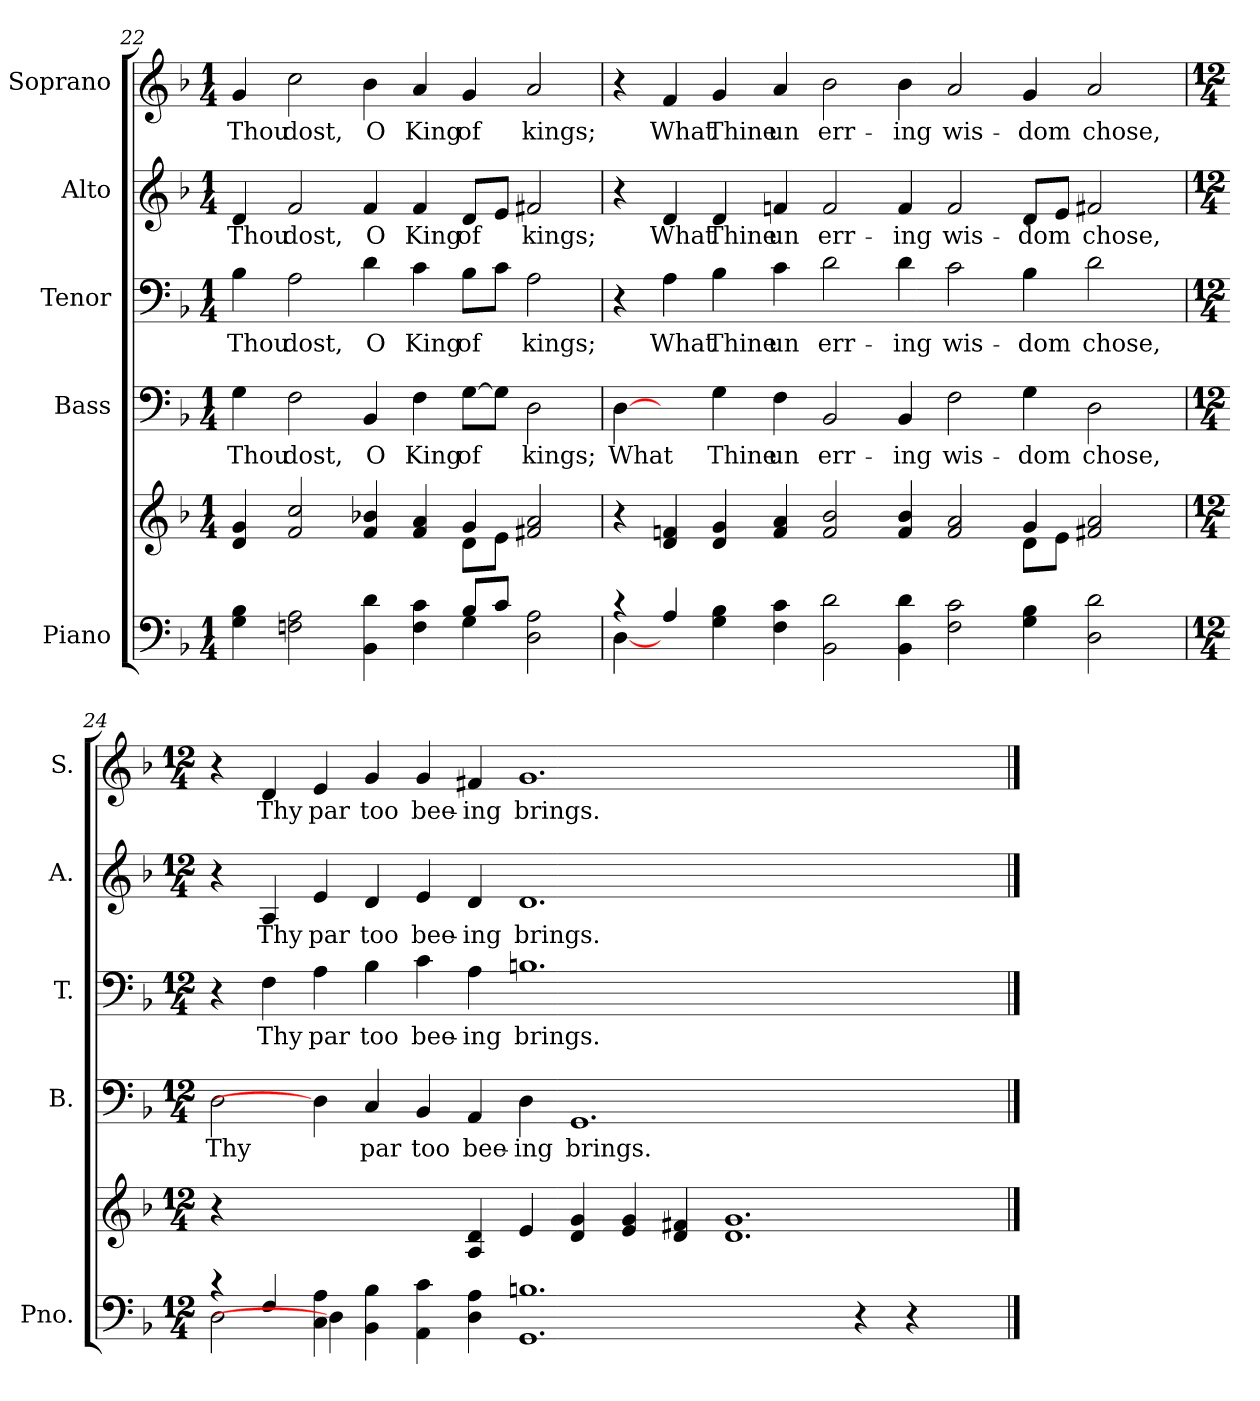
**kern	**kern	**kern	**text	**kern	**text	**kern	**text	**kern	**text
*part5	*part5	*part4	*part4	*part3	*part3	*part2	*part2	*part1	*part1
*staff6	*staff5	*staff4	*staff4	*staff3	*staff3	*staff2	*staff2	*staff1	*staff1
*I"Piano	*	*I"Bass	*	*I"Tenor	*	*I"Alto	*	*I"Soprano	*
*I'Pno.	*	*I'B.	*	*I'T.	*	*I'A.	*	*I'S.	*
!!LO:PB:g=z
*clefF4	*clefG2	*clefF4	*	*clefF4	*	*clefG2	*	*clefG2	*
*k[b-]	*k[b-]	*k[b-]	*	*k[b-]	*	*k[b-]	*	*k[b-]	*
*F:	*F:	*F:	*	*F:	*	*F:	*	*F:	*
*M1/4	*M1/4	*M1/4	*	*M1/4	*	*M1/4	*	*M1/4	*
=22	=22	=22	=22	=22	=22	=22	=22	=22	=22
*^	*^	*	*	*	*	*	*	*	*
!	!	!	!	!	!LO:LY:b:color=#000000	!	!	!	!	!	!
!	!	!	!	!	!	!	!LO:LY:b:color=#000000	!	!	!	!
!	!	!	!	!	!	!	!	!	!LO:LY:b:color=#000000	!	!
!	!	!	!	!	!	!	!	!	!	!	!LO:LY:b:color=#000000
4Gi\ 4B-i	4ryy	4di/ 4gi	4ryy	4Gi\	Thou	4B-i\	Thou	4di/	Thou	4gi/	Thou
!	!	!	!	!	!LO:LY:b:color=#000000	!	!	!	!	!	!
!	!	!	!	!	!	!	!LO:LY:b:color=#000000	!	!	!	!
!	!	!	!	!	!	!	!	!	!LO:LY:b:color=#000000	!	!
!	!	!	!	!	!	!	!	!	!	!	!LO:LY:b:color=#000000
2Fni\ 2Ai	2.ryy	2fi/ 2cci	2.ryy	2Fi\	dost,	2Ai\	dost,	2fi/	dost,	2cci\	dost,
!	!	!	!	!	!LO:LY:b:color=#000000	!	!	!	!	!	!
!	!	!	!	!	!	!	!LO:LY:b:color=#000000	!	!	!	!
!	!	!	!	!	!	!	!	!	!LO:LY:b:color=#000000	!	!
!	!	!	!	!	!	!	!	!	!	!	!LO:LY:b:color=#000000
4BB-i\ 4di	.	4fi/ 4b-Xi	.	4BB-i/	O	4di\	O	4fi/	O	4b-i\	O
!	!	!	!	!	!LO:LY:b:color=#000000	!	!	!	!	!	!
!	!	!	!	!	!	!	!LO:LY:b:color=#000000	!	!	!	!
!	!	!	!	!	!	!	!	!	!LO:LY:b:color=#000000	!	!
!	!	!	!	!	!	!	!	!	!	!	!LO:LY:b:color=#000000
4Fi\ 4ci	4ryy	4fi/ 4ai	4ryy	4Fi\	King	4ci\	King	4fi/	King	4ai/	King
!	!	!	!	!	!LO:LY:b:color=#000000	!	!	!	!	!	!
!	!	!	!	!	!	!	!LO:LY:b:color=#000000	!	!	!	!
!	!	!	!	!	!	!	!	!	!LO:LY:b:color=#000000	!	!
!	!	!	!	!	!	!	!	!	!	!	!LO:LY:b:color=#000000
8B-i/L	4Gi\	4gi/	8di\L	[>8Gi\L	of	8B-i\L	of	8di/L	of	4gi/	of
8ci/J	.	.	8ei\J	8Gi\J]	.	8ci\J	.	8ei/J	.	.	.
!	!	!	!	!	!LO:LY:b:color=#000000	!	!	!	!	!	!
!	!	!	!	!	!	!	!LO:LY:b:color=#000000	!	!	!	!
!	!	!	!	!	!	!	!	!	!LO:LY:b:color=#000000	!	!
!	!	!	!	!	!	!	!	!	!	!	!LO:LY:b:color=#000000
2Di\ 2Ai	2ryy	2f#Xi/ 2ai	2ryy	2Di\	kings;	2Ai\	kings;	2f#Xi/	kings;	2ai/	kings;
!!LO:PB:g=z
=23	=23	=23	=23	=23	=23	=23	=23	=23	=23	=23	=23
!	!	!	!	!	!LO:LY:b:color=#000000	!	!	!	!	!	!
4r	[4Di\	4r	4ryy	[4Di\	What	4r	.	4r	.	4r	.
!	!	!	!	!	!	!	!LO:LY:b:color=#000000	!	!	!	!
!	!	!	!	!	!	!	!	!	!LO:LY:b:color=#000000	!	!
!	!	!	!	!	!	!	!	!	!	!	!LO:LY:b:color=#000000
4Ai/	4ryy	4di/ 4fni	4ryy	4ryy	.	4Ai\	What	4di/	What	4fi/	What
!	!	!	!	!	!LO:LY:b:color=#000000	!	!	!	!	!	!
!	!	!	!	!	!	!	!LO:LY:b:color=#000000	!	!	!	!
!	!	!	!	!	!	!	!	!	!LO:LY:b:color=#000000	!	!
!	!	!	!	!	!	!	!	!	!	!	!LO:LY:b:color=#000000
4Gi\ 4B-i	4ryy	4di/ 4gi	4ryy	4Gi\	Thine	4B-i\	Thine	4di/	Thine	4gi/	Thine
!	!	!	!	!	!LO:LY:b:color=#000000	!	!	!	!	!	!
!	!	!	!	!	!	!	!LO:LY:b:color=#000000	!	!	!	!
!	!	!	!	!	!	!	!	!	!LO:LY:b:color=#000000	!	!
!	!	!	!	!	!	!	!	!	!	!	!LO:LY:b:color=#000000
4Fi\ 4ci	2.ryy	4fi/ 4ai	2.ryy	4Fi\	un	4ci\	un	4fni/	un	4ai/	un
!	!	!	!	!	!LO:LY:b:color=#000000	!	!	!	!	!	!
!	!	!	!	!	!	!	!LO:LY:b:color=#000000	!	!	!	!
!	!	!	!	!	!	!	!	!	!LO:LY:b:color=#000000	!	!
!	!	!	!	!	!	!	!	!	!	!	!LO:LY:b:color=#000000
2BB-i\ 2di	.	2fi/ 2b-i	.	2BB-i/	err-	2di\	err-	2fi/	err-	2b-i\	err-
!	!	!	!	!	!LO:LY:b:color=#000000	!	!	!	!	!	!
!	!	!	!	!	!	!	!LO:LY:b:color=#000000	!	!	!	!
!	!	!	!	!	!	!	!	!	!LO:LY:b:color=#000000	!	!
!	!	!	!	!	!	!	!	!	!	!	!LO:LY:b:color=#000000
4BB-i\ 4di	2.ryy	4fi/ 4b-i	2.ryy	4BB-i/	-ing	4di\	-ing	4fi/	-ing	4b-i\	-ing
!	!	!	!	!	!LO:LY:b:color=#000000	!	!	!	!	!	!
!	!	!	!	!	!	!	!LO:LY:b:color=#000000	!	!	!	!
!	!	!	!	!	!	!	!	!	!LO:LY:b:color=#000000	!	!
!	!	!	!	!	!	!	!	!	!	!	!LO:LY:b:color=#000000
2Fi\ 2ci	.	2fi/ 2ai	.	2Fi\	wis-	2ci\	wis-	2fi/	wis-	2ai/	wis-
!	!	!	!	!	!LO:LY:b:color=#000000	!	!	!	!	!	!
!	!	!	!	!	!	!	!LO:LY:b:color=#000000	!	!	!	!
!	!	!	!	!	!	!	!	!	!LO:LY:b:color=#000000	!	!
!	!	!	!	!	!	!	!	!	!	!	!LO:LY:b:color=#000000
4Gi\ 4B-i	2.ryy	4gi/	8di\L	4Gi\	-dom	4B-i\	-dom	8di/L	-dom	4gi/	-dom
.	.	.	8ei\J	.	.	.	.	8ei/J	.	.	.
!	!	!	!	!	!LO:LY:b:color=#000000	!	!	!	!	!	!
!	!	!	!	!	!	!	!LO:LY:b:color=#000000	!	!	!	!
!	!	!	!	!	!	!	!	!	!LO:LY:b:color=#000000	!	!
!	!	!	!	!	!	!	!	!	!	!	!LO:LY:b:color=#000000
2Di\ 2di	.	2f#Xi/ 2ai	4ryy	2Di\	chose,	2di\	chose,	2f#Xi/	chose,	2ai/	chose,
.	.	.	4ryy	.	.	.	.	.	.	.	.
*	*	*v	*v	*	*	*	*	*	*	*	*
!!LO:PB:g=z
=24	=24	=24	=24	=24	=24	=24	=24	=24	=24	=24
*M12/4	*	*M12/4	*M12/4	*	*M12/4	*	*M12/4	*	*M12/4	*
*	*	*^	*	*	*	*	*	*	*	*
!	!	!	!	!	!LO:LY:b:color=#000000	!	!	!	!	!	!
*	*	*v	*v	*	*	*	*	*	*	*	*
4r	2Di\	4r	2Di\	Thy	4r	.	4r	.	4r	.
!	!	!	!	!	!	!LO:LY:b:color=#000000	!	!	!	!
!	!	!	!	!	!	!	!	!LO:LY:b:color=#000000	!	!
!	!	!	!	!	!	!	!	!	!	!LO:LY:b:color=#000000
4Fi/	.	2ryy	.	.	4Fi\	Thy	4Ai/	Thy	4di/	Thy
!	!	!	!	!	!	!LO:LY:b:color=#000000	!	!	!	!
!	!	!	!	!	!	!	!	!LO:LY:b:color=#000000	!	!
!	!	!	!	!	!	!	!	!	!	!LO:LY:b:color=#000000
4Ci\ 4Ai	4Di\]	.	4Di\]	.	4Ai\	par	4ei/	par	4ei/	par
!	!	!	!	!LO:LY:b:color=#000000	!	!	!	!	!	!
!	!	!	!	!	!	!LO:LY:b:color=#000000	!	!	!	!
!	!	!	!	!	!	!	!	!LO:LY:b:color=#000000	!	!
!	!	!	!	!	!	!	!	!	!	!LO:LY:b:color=#000000
4BB-i\ 4B-i	2ryy	2ryy	4Ci/	par	4B-i\	too	4di/	too	4gi/	too
!	!	!	!	!LO:LY:b:color=#000000	!	!	!	!	!	!
!	!	!	!	!	!	!LO:LY:b:color=#000000	!	!	!	!
!	!	!	!	!	!	!	!	!LO:LY:b:color=#000000	!	!
!	!	!	!	!	!	!	!	!	!	!LO:LY:b:color=#000000
4AAi\ 4ci	.	.	4BB-i/	too	4ci\	bee-	4ei/	bee-	4gi/	bee-
!	!	!	!	!LO:LY:b:color=#000000	!	!	!	!	!	!
!	!	!	!	!	!	!LO:LY:b:color=#000000	!	!	!	!
!	!	!	!	!	!	!	!	!LO:LY:b:color=#000000	!	!
!	!	!	!	!	!	!	!	!	!	!LO:LY:b:color=#000000
4Di\ 4Ai	4ryy	4Ai/ 4di	4AAi/	bee-	4Ai\	-ing	4di/	-ing	4f#Xi/	-ing
!	!	!	!	!LO:LY:b:color=#000000	!	!	!	!	!	!
!	!	!	!	!	!	!LO:LY:b:color=#000000	!	!	!	!
!	!	!	!	!	!	!	!	!LO:LY:b:color=#000000	!	!
!	!	!	!	!	!	!	!	!	!	!LO:LY:b:color=#000000
1.GGi 1.Bni	2.ryy	4ei/	4Di\	-ing	1.Bni	brings.	1.di	brings.	1.gi	brings.
!	!	!	!	!LO:LY:b:color=#000000	!	!	!	!	!	!
.	.	4di/ 4gi	1.GGi	brings.	.	.	.	.	.	.
.	.	4ei/ 4gi	.	.	.	.	.	.	.	.
.	2.ryy	4di/ 4f#Xi	.	.	.	.	.	.	.	.
.	.	1.di 1.gi	.	.	.	.	.	.	.	.
4ryy	4ryy	.	.	.	1ryy	.	1ryy	.	1ryy	.
2.ryy	4r	.	2.ryy	.	.	.	.	.	.	.
.	4r	.	.	.	.	.	.	.	.	.
.	4ryy	.	.	.	.	.	.	.	.	.
*v	*v	*	*	*	*	*	*	*	*	*
==	==	==	==	==	==	==	==	==	==
*-	*-	*-	*-	*-	*-	*-	*-	*-	*-
